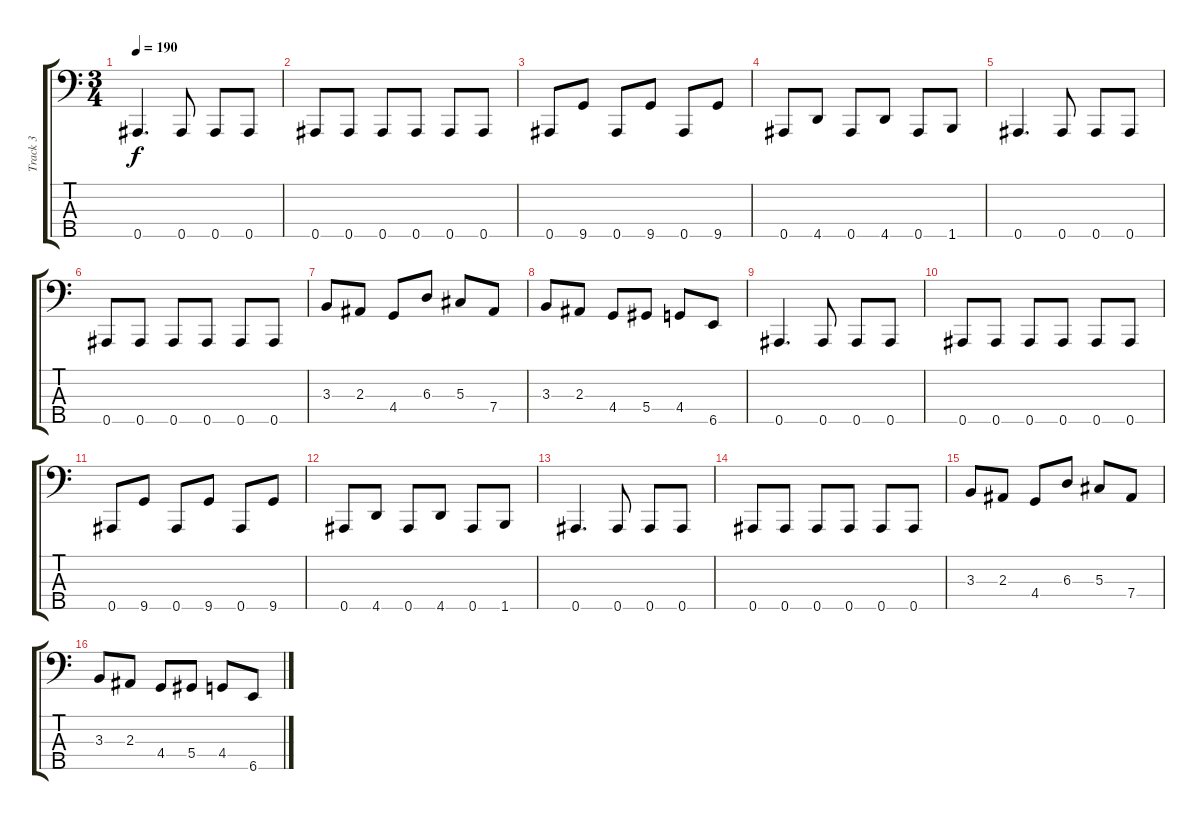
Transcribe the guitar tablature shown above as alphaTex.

\track ("Track 3" "Track 3") {instrument electricbasspick}
\staff {score tabs}
\tuning (Gb2 Db2 Ab1 Eb1 Bb0) {hide}
\ts (3 4)
\tempo 190
\clef f4
\ks c
0.5.4{d dy f} 0.5.8 0.5.8 0.5.8 |
0.5.8 0.5.8 0.5.8 0.5.8 0.5.8 0.5.8 |
0.5.8 9.5.8 0.5.8 9.5.8 0.5.8 9.5.8 |
0.5.8 4.5.8 0.5.8 4.5.8 0.5.8 1.5.8 |
0.5.4{d} 0.5.8 0.5.8 0.5.8 |
0.5.8 0.5.8 0.5.8 0.5.8 0.5.8 0.5.8 |
3.3.8 2.3.8 4.4.8 6.3.8 5.3.8 7.4.8 |
3.3.8 2.3.8 4.4.8 5.4.8 4.4.8 6.5.8 |
0.5.4{d} 0.5.8 0.5.8 0.5.8 |
0.5.8 0.5.8 0.5.8 0.5.8 0.5.8 0.5.8 |
0.5.8 9.5.8 0.5.8 9.5.8 0.5.8 9.5.8 |
0.5.8 4.5.8 0.5.8 4.5.8 0.5.8 1.5.8 |
0.5.4{d} 0.5.8 0.5.8 0.5.8 |
0.5.8 0.5.8 0.5.8 0.5.8 0.5.8 0.5.8 |
3.3.8 2.3.8 4.4.8 6.3.8 5.3.8 7.4.8 |
3.3.8 2.3.8 4.4.8 5.4.8 4.4.8 6.5.8
